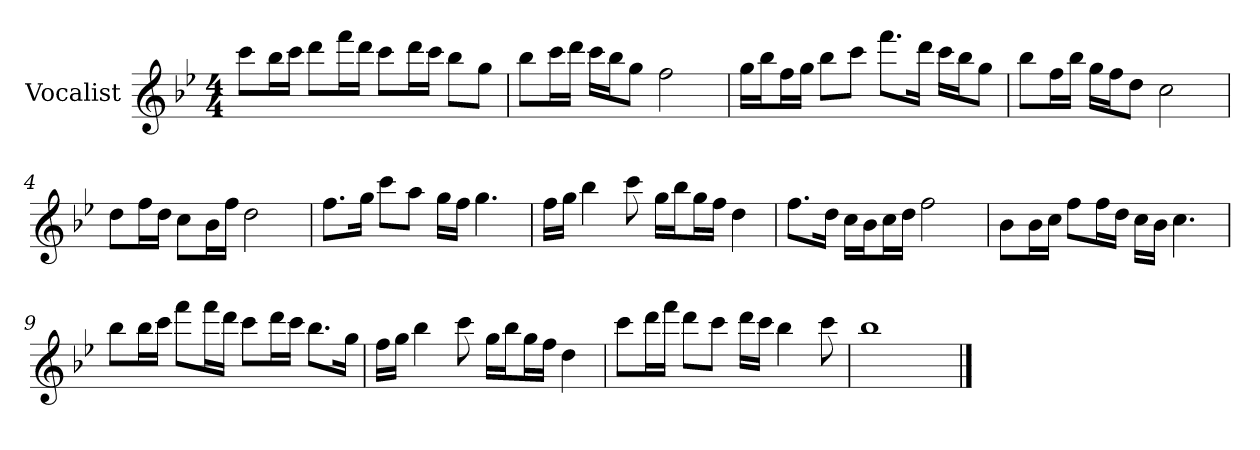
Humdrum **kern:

**kern
*part1
*staff1
*I"Vocalist
*k[b-e-]
*B-:
*M4/4
=
8cccL
16bb-L
16cccJJ
8dddL
16fffL
16dddJJ
8cccL
16dddL
16cccJJ
8bb-L
8ggJ
=1
8bb-L
16cccL
16dddJJ
16cccLL
16bb-J
8ggJ
2ff
=2
16ggLL
16bb-J
16ffL
16ggJJ
8bb-L
8cccJ
8.fffL
16dddJk
16cccLL
16bb-J
8ggJ
=3
8bb-L
16ffL
16bb-JJ
16ggLL
16ffJ
8ddJ
2cc
=4
8ddL
16ffL
16ddJJ
8ccL
16b-L
16ffJJ
2dd
=5
8.ffL
16ggJk
8cccL
8aaJ
16ggLL
16ffJJ
4.gg
=6
16ffLL
16ggJJ
4bb-
8ccc
16ggLL
16bb-J
16ggL
16ffJJ
4dd
=7
8.ffL
16ddJk
16ccLL
16b-J
16ccL
16ddJJ
2ff
=8
8b-L
16b-L
16ccJJ
8ffL
16ffL
16ddJJ
16ccLL
16b-JJ
4.cc
=9
8bb-L
16bb-L
16cccJJ
8fffL
16fffL
16dddJJ
8cccL
16dddL
16cccJJ
8.bb-L
16ggJk
=10
16ffLL
16ggJJ
4bb-
8ccc
16ggLL
16bb-J
16ggL
16ffJJ
4dd
=11
8cccL
16dddL
16fffJJ
8dddL
8cccJ
16dddLL
16cccJJ
4bb-
8ccc
=12
1bb-
==
*-
